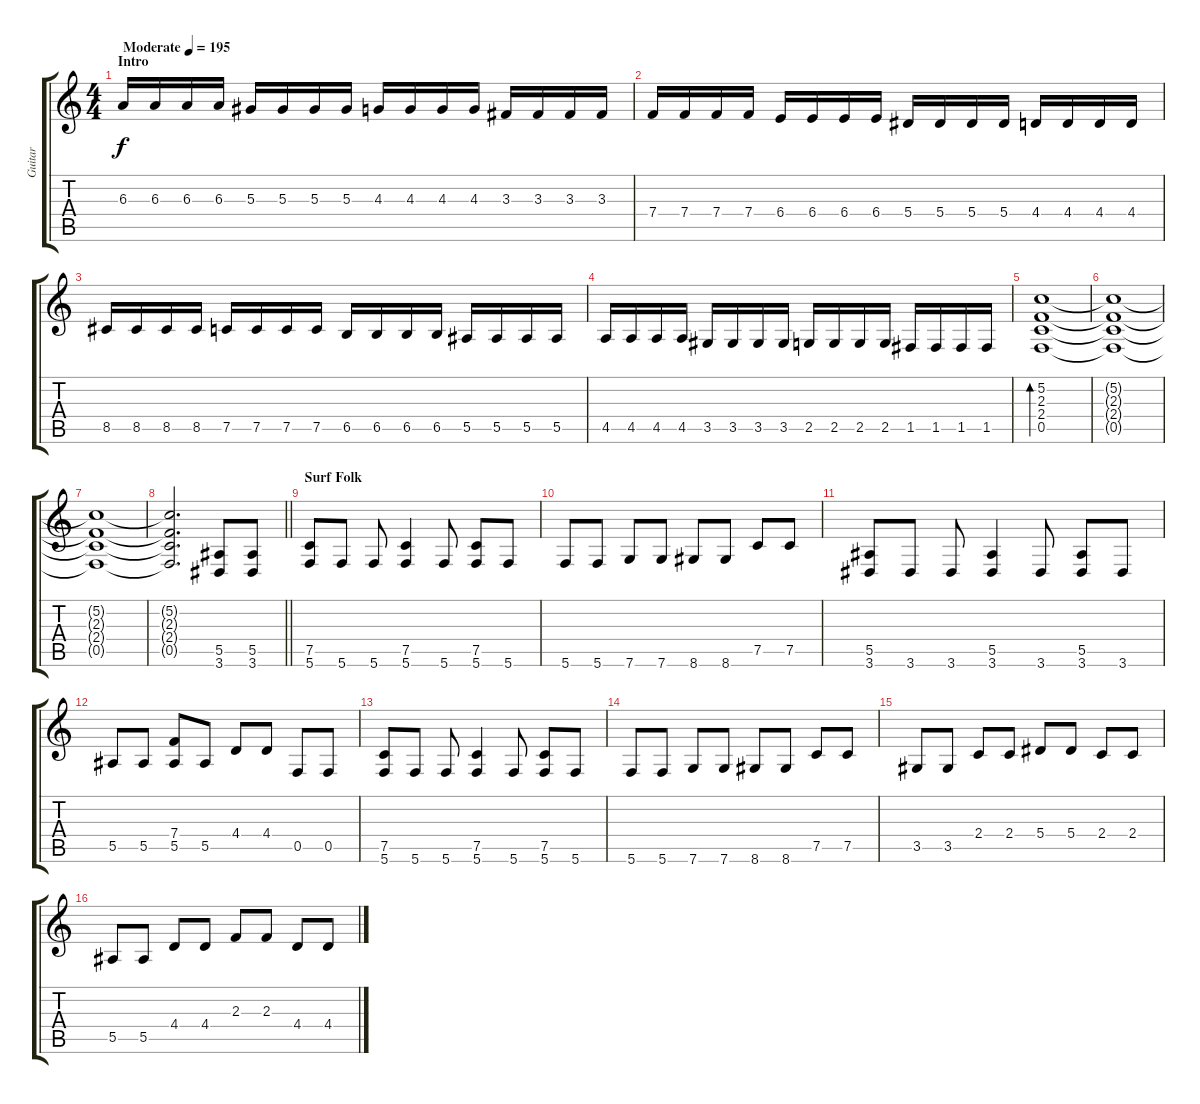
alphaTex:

\track ("Guitar" "Guitar") {instrument distortionguitar}
\staff {score tabs}
\tuning (C4 G3 Eb3 Bb2 F2 C2) {hide}
\ts (4 4)
\section ("" "Intro")
\tempo (195 "Moderate")
\clef g2
\ks c
6.3.16{dy f instrument distortionguitar} 6.3.16 6.3.16 6.3.16 5.3.16 5.3.16 5.3.16 5.3.16 4.3.16 4.3.16 4.3.16 4.3.16 3.3.16 3.3.16 3.3.16 3.3.16 |
7.4.16 7.4.16 7.4.16 7.4.16 6.4.16 6.4.16 6.4.16 6.4.16 5.4.16 5.4.16 5.4.16 5.4.16 4.4.16 4.4.16 4.4.16 4.4.16 |
8.5.16 8.5.16 8.5.16 8.5.16 7.5.16 7.5.16 7.5.16 7.5.16 6.5.16 6.5.16 6.5.16 6.5.16 5.5.16 5.5.16 5.5.16 5.5.16 |
4.5.16 4.5.16 4.5.16 4.5.16 3.5.16 3.5.16 3.5.16 3.5.16 2.5.16 2.5.16 2.5.16 2.5.16 1.5.16 1.5.16 1.5.16 1.5.16 |
(5.2 2.3 2.4 0.5).1{bd 480} |
(5.2{t} 2.3{t} 2.4{t} 0.5{t}).1 |
(5.2{t} 2.3{t} 2.4{t} 0.5{t}).1 |
\barLineRight lightlight
(5.2{t} 2.3{t} 2.4{t} 0.5{t}).2{d} (5.5 3.6).8 (5.5 3.6).8 |
\section ("" "Surf Folk")
(7.5 5.6).8 5.6.8 5.6.8 (7.5 5.6).4 5.6.8 (7.5 5.6).8 5.6.8 |
5.6.8 5.6.8 7.6.8 7.6.8 8.6.8 8.6.8 7.5.8 7.5.8 |
(5.5 3.6).8 3.6.8 3.6.8 (5.5 3.6).4 3.6.8 (5.5 3.6).8 3.6.8 |
5.5.8 5.5.8 (7.4 5.5).8 5.5.8 4.4.8 4.4.8 0.5.8 0.5.8 |
(7.5 5.6).8 5.6.8 5.6.8 (7.5 5.6).4 5.6.8 (7.5 5.6).8 5.6.8 |
5.6.8 5.6.8 7.6.8 7.6.8 8.6.8 8.6.8 7.5.8 7.5.8 |
3.5.8 3.5.8 2.4.8 2.4.8 5.4.8 5.4.8 2.4.8 2.4.8 |
5.5.8 5.5.8 4.4.8 4.4.8 2.3.8 2.3.8 4.4.8 4.4.8
